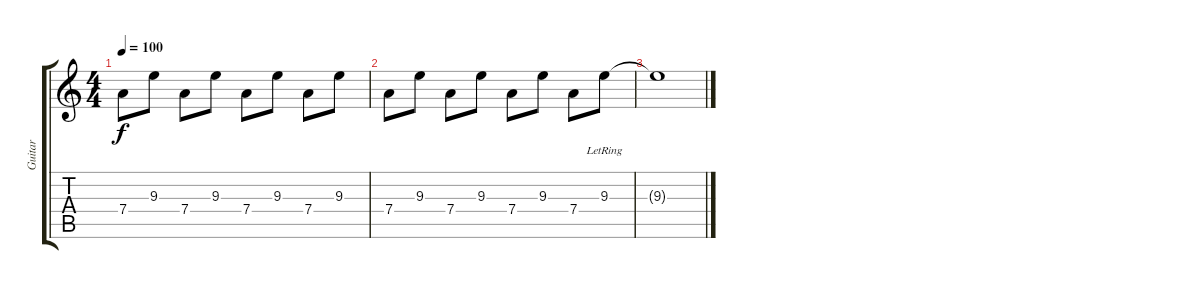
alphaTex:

\track ("Guitar" "Guitar") {instrument electricguitarclean}
\staff {score tabs}
\tuning (E4 B3 G3 D3 A2 E2) {hide}
\ts (4 4)
\tempo 100
\clef g2
\ks c
7.4.8{dy f} 9.3.8 7.4.8 9.3.8 7.4.8 9.3.8 7.4.8 9.3.8 |
7.4.8 9.3.8 7.4.8 9.3.8 7.4.8 9.3.8 7.4.8 9.3{lr}.8 |
9.3{t}.1
